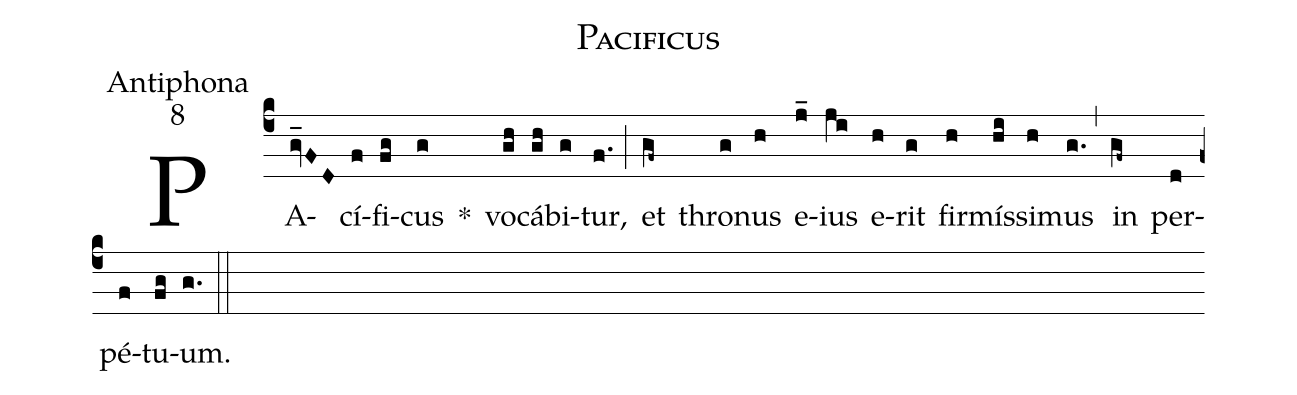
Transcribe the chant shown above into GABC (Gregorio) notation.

name:Pacificus;
office-part:Antiphona;
mode:8;
%%
(c4) PA(gv_FD)cí(f)fi(fg)cus(g) *()
vo(gh)cá(gh)bi(g)tur,(f.) (;)
et(gf~) thro(g)nus(h) e(j_)ius(ji) e(h)rit(g) fir(h)mís(hi)si(h)mus(g.) (,)
in(gf~) per(d)pé(f)tu(fg)um.(g.) (::)
